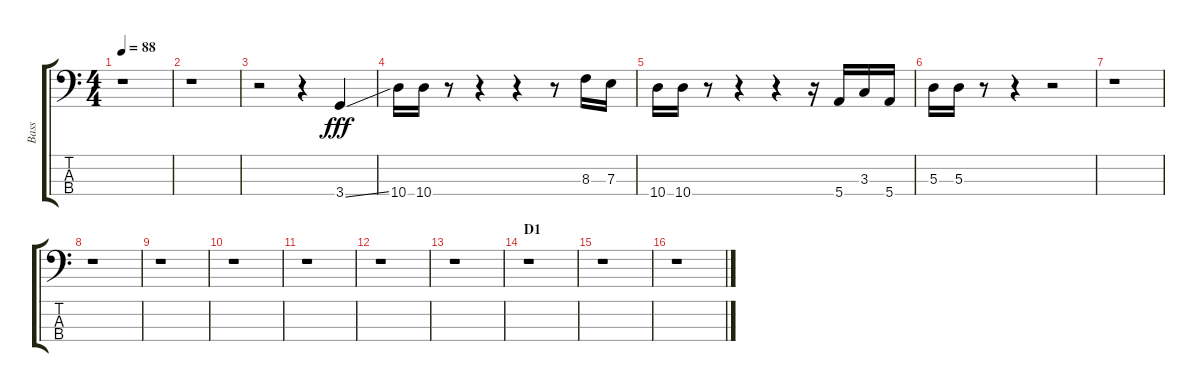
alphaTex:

\track ("Bass" "Bass") {instrument electricbassfinger}
\staff {score tabs}
\tuning (G2 D2 A1 E1) {hide}
\ts (4 4)
\tempo 88
\clef f4
\ks c
r.1{dy fff} |
r.1 |
r.2 r.4 3.4{ss}.4{volume 13} |
10.4.16 10.4.16 r.8 r.4 r.4 r.8 8.3.16 7.3.16 |
10.4.16 10.4.16 r.8 r.4 r.4 r.16 5.4.16 3.3.16 5.4.16 |
5.3.16 5.3.16 r.8 r.4 r.2 |
r.1 |
r.1 |
r.1 |
r.1 |
r.1 |
r.1 |
r.1 |
\section ("" "D1")
r.1 |
r.1 |
r.1
